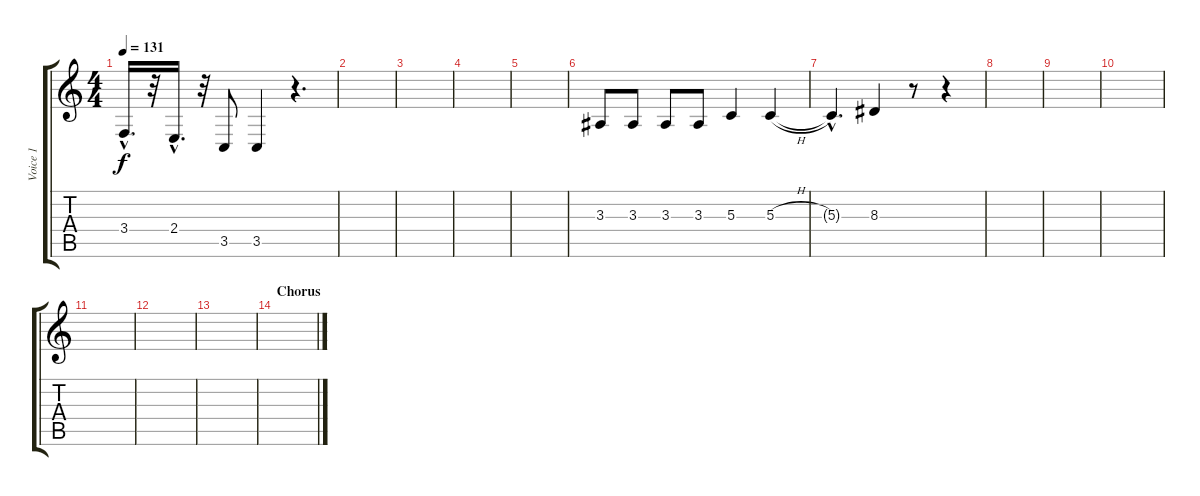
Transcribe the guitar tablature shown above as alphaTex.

\track ("Voice 1" "Voice 1") {instrument tenorsax}
\staff {score tabs}
\tuning (E4 B3 G3 D3 A2 E2) {hide}
\ts (4 4)
\tempo 131
\clef g2
\ks c
3.4{hac}.16{d dy f} r.32 2.4{hac}.16{d} r.32 3.5.8 3.5.4 r.4{d} |
|
|
|
|
3.3.8{balance 11 instrument clarinet} 3.3.8 3.3.8 3.3.8 5.3.4 5.3{h}.4 |
5.3{hac t}.4{d} 8.3.4 r.8 r.4 |
|
|
|
|
|
|
\section ("" "Chorus")
